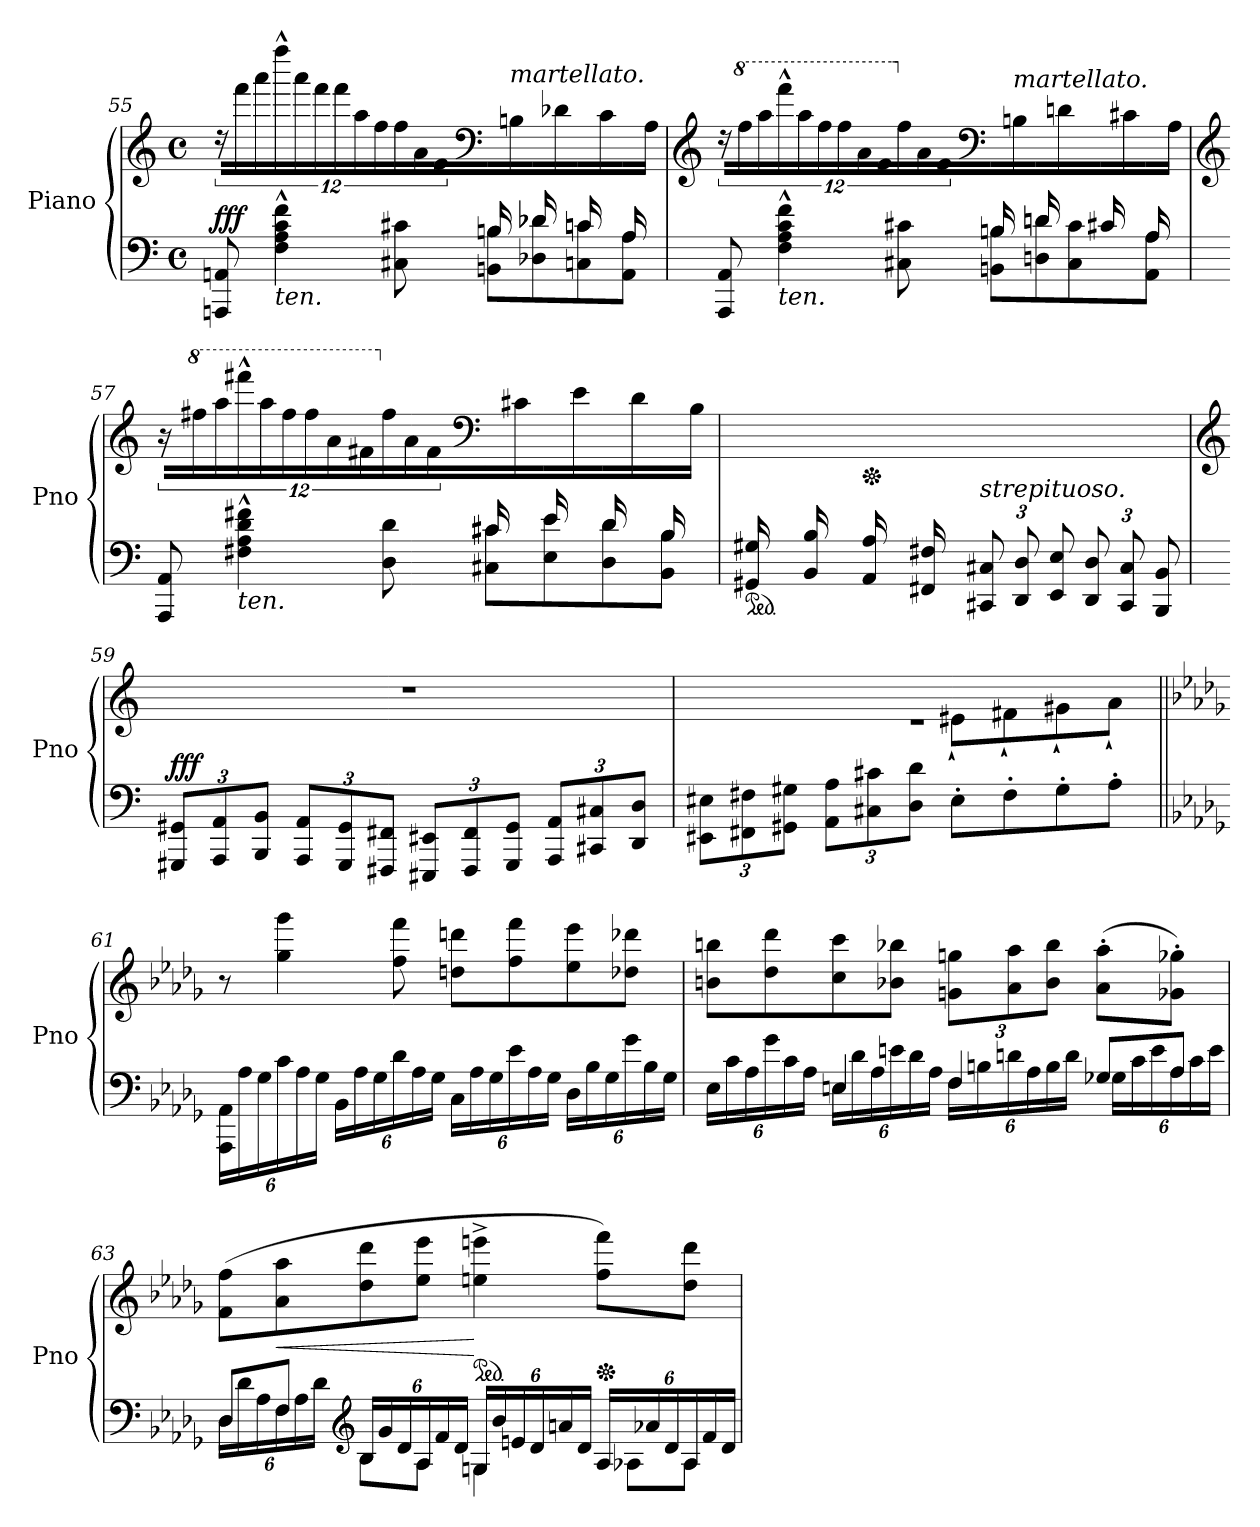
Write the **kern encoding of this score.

**kern	**kern	**dynam
*part1	*part1	*part1
*staff2	*staff1	*staff1/2
*I"Piano	*	*
*I'Pno	*	*
!!LO:PB:g=z
*clefF4	*clefG2	*
*k[]	*k[]	*
*M4/4	*M4/4	*
*met(c)	*met(c)	*
=55	=55	=55
*^	*	*
!	!	!	!LO:DY:a=2
2ryy	8AAAn/ 8AAn/	24r	fff
.	.	24fff\LL	.
.	.	24aaa\	.
!	!LO:TX:b:i:t=ten.	!	!
.	4F\^^ 4A\^^ 4c\^^ 4f\^^	24ffff^^\	.
.	.	24aaa\	.
.	.	24fff\JJ	.
*	*	*Xbrackettup	*
.	.	24fff\LL	.
.	.	24aa\	.
.	.	24ff\	.
.	8C#X\ 8c#X\	24ff\	.
.	.	24a\	.
.	.	24f\JJ	.
*	*	*clefF4	*
16Bn/LL	8BBn\ 8B\L	16ryy	.
!	!	!LO:TX:a:i:t=martellato.	!
16ryy	.	16Bn\JJ	.
16d-X/LL	8D-X\ 8d-X\	16ryy	.
16ryy	.	16d-\JJ	.
16c/LL	8Cn\ 8cn\	16ryy	.
16ryy	.	16c\JJ	.
16A/LL	8AA\ 8A\J	16ryy	.
16ryy	.	16A\JJ	.
=56	=56	=56	=56
*	*	*clefG2	*
*	*	*brackettup	*
2ryy	8AAA/ 8AA/	24r	.
*	*	*8va	*
.	.	24fff\LL	.
.	.	24aaa\	.
!	!LO:TX:b:i:t=ten.	!	!
.	4F\^^ 4A\^^ 4c\^^ 4f\^^	24ffff^^\	.
.	.	24aaa\	.
.	.	24fff\JJ	.
*	*	*Xbrackettup	*
.	.	24fff\LL	.
.	.	24aa\	.
.	.	24ff\	.
*	*	*X8va	*
.	8C#X\ 8c#X\	24ff\	.
.	.	24a\	.
.	.	24f\JJ	.
*	*	*clefF4	*
16Bn/LL	8BBn\ 8B\L	16ryy	.
!	!	!LO:TX:a:i:t=martellato.	!
16ryy	.	16Bn\JJ	.
16dn/LL	8Dn\ 8dn\	16ryy	.
16ryy	.	16dn\JJ	.
16c#X/LL	8C#\ 8c#\	16ryy	.
16ryy	.	16c#\JJ	.
16A/LL	8AA\ 8A\J	16ryy	.
16ryy	.	16A\JJ	.
!!LO:LB:g=z
=57	=57	=57	=57
*	*	*clefG2	*
*	*	*brackettup	*
2ryy	8AAA/ 8AA/	24r	.
*	*	*8va	*
.	.	24fff#X\LL	.
.	.	24aaa\	.
!	!LO:TX:b:i:t=ten.	!	!
.	4F#X\^^ 4A\^^ 4d\^^ 4f#X\^^	24ffff#X^^\	.
.	.	24aaa\	.
.	.	24fff#\JJ	.
*	*	*Xbrackettup	*
.	.	24fff#\LL	.
.	.	24aa\	.
.	.	24ff#X\	.
*	*	*X8va	*
.	8D\ 8d\	24ff#\	.
.	.	24a\	.
.	.	24f#\JJ	.
*	*	*clefF4	*
16c#X/LL	8C#X\ 8c#X\L	16ryy	.
16ryy	.	16c#\JJ	.
16e/LL	8E\ 8e\	16ryy	.
16ryy	.	16e\JJ	.
16d/LL	8D\ 8d\	16ryy	.
16ryy	.	16d\JJ	.
16B/LL	8BB\ 8B\J	16ryy	.
16ryy	.	16B\JJ	.
*v	*v	*	*
!!LO:PB:g=z
=58	=58	=58
*ped	*	*
*	*^	*
16GG#X/ 16G#X/LL	1ryy	16ryy	.
16ryy	.	16G#\	.
16BB/ 16B/	.	16ryy	.
16ryy	.	16B\JJ	.
*	*Xped	*	*
16AA/ 16A/LL	.	16ryy	.
16ryy	.	16A\	.
16FF#X/ 16F#X/	.	16ryy	.
16ryy	.	16F#\JJ	.
*Xbrackettup	*	*	*
!LO:TX:a:i:t=strepituoso.	!	!	!
12CC#X/ 12C#X/L	.	2ryy	.
12DD/ 12D/	.	.	.
12EE/ 12E/J	.	.	.
12DD/ 12D/L	.	.	.
12CC#/ 12C#/	.	.	.
12BBB/ 12BB/J	.	.	.
*	*v	*v	*
=59	=59	=59
*	*clefG2	*
!	!	!LO:DY:a=2
12GGG#X/ 12GG#X/L	1r	fff
12AAA/ 12AA/	.	.
12BBB/ 12BB/J	.	.
12AAA/ 12AA/L	.	.
12GGG#/ 12GG#/	.	.
12FFF#X/ 12FF#X/J	.	.
12EEE#X/ 12EE#X/L	.	.
12FFF#/ 12FF#/	.	.
12GGG#/ 12GG#/J	.	.
12AAA/ 12AA/L	.	.
12CC#X/ 12C#X/	.	.
12DD/ 12D/J	.	.
!!LO:LB:g=z
=60	=60	=60
*	*^	*
12EE#X\ 12E#X\L	1re	2ryy	.
12FF#X\ 12F#X\	.	.	.
12GG#X\ 12G#X\J	.	.	.
12AA\ 12A\L	.	.	.
12C#X\ 12c#X\	.	.	.
12D\ 12d\J	.	.	.
8E#'\L	.	8e#X`\L	.
8F#'\	.	8f#X`\	.
8G#'\	.	8g#X`\	.
8A'\J	.	8a`\J	.
*	*v	*v	*
!!LO:LB:g=z
=61||	=61||	=61||
*k[b-e-a-d-g-]	*k[b-e-a-d-g-]	*
*	*^	*
!	!LO:TX:a:B:t=Un poco più mosso.	!	!
!	!LO:TX:a:i:t=poco ralent.	!	!
!	!	!	!LO:DY:b
*	*v	*v	*
24AAA-\ 24AA-\LL	8r	other-dynamics
24A-\	.	.
24G-\	.	.
24c\	4gg-\ 4ggg-\	.
24A-\	.	.
24G-\JJ	.	.
24BB-\LL	.	.
24A-\	.	.
24G-\	.	.
24d-\	8ff\ 8fff\	.
24A-\	.	.
24G-\JJ	.	.
24C\LL	8ddn\ 8dddn\L	.
24A-\	.	.
24G-\	.	.
24e-\	8ff\ 8fff\	.
24A-\	.	.
24G-\JJ	.	.
24D-\LL	8ee-\ 8eee-\	.
24B-\	.	.
24G-\	.	.
24g-\	8dd-X\ 8ddd-X\J	.
24B-\	.	.
24G-\JJ	.	.
!!LO:LB:g=z
=62	=62	=62
*^	*	*
4ryy	24E-\LL	8bn\ 8bbn\L	.
.	24c\	.	.
.	24A-\	.	.
.	24g-\	8dd-\ 8ddd-\	.
.	24c\	.	.
.	24A-\JJ	.	.
4En/	24E\LL	8cc\ 8ccc\	.
.	24d-\	.	.
.	24A-\	.	.
.	24en\	8b-X\ 8bb-X\J	.
.	24d-\	.	.
.	24A-\JJ	.	.
4F/	24F\LL	12gn\ 12ggn\L	.
.	24Bn\	.	.
.	24dn\	12a-\ 12aa-\	.
.	24A-\	.	.
.	24B\	12b-\ 12bb-\J	.
.	24d\JJ	.	.
8G-X/L	24G-\LL	(>8a-\' 8aa-\'L	.
.	24c\	.	.
.	24e\	.	.
8A-/J	24A-\	8g-X\' 8gg-X\'J)	.
.	24c\	.	.
.	24e\JJ	.	.
!!LO:LB:g=z
=63	=63	=63	=63
8D-/L	24D-\LL	(>8f\ 8ff\L	.
.	24d-\	.	.
.	24A-\	.	.
!	!	!	!LO:HP:b
8F/J	24F\	8a-\ 8aa-\	<
.	24A-\	.	.
.	24d-\JJ	.	.
*clefG2	*	*	*
24B-/LL	8B-\L	8dd-\ 8ddd-\	.
24g-/	.	.	.
24d-/	.	.	.
24A-/	8A-\J	8ee-\ 8eee-\J	.
24f/	.	.	.
24d-/JJ	.	.	.
*	*	*ped	*
24Gn/LL	4G\	4een\^ 4eeen\^	[
24b-/	.	.	.
24en/	.	.	.
24d-/	.	.	.
24an/	.	.	.
24d-/JJ	.	.	.
*	*	*Xped	*
24A-/LL	8A-X\L	8ff\ 8fff\L)	.
24a-X/	.	.	.
24d-/	.	.	.
24A-/	8A-\J	8dd-\ 8ddd-\J	.
24f/	.	.	.
24d-/JJ	.	.	.
*v	*v	*	*
=	=	=
*-	*-	*-
